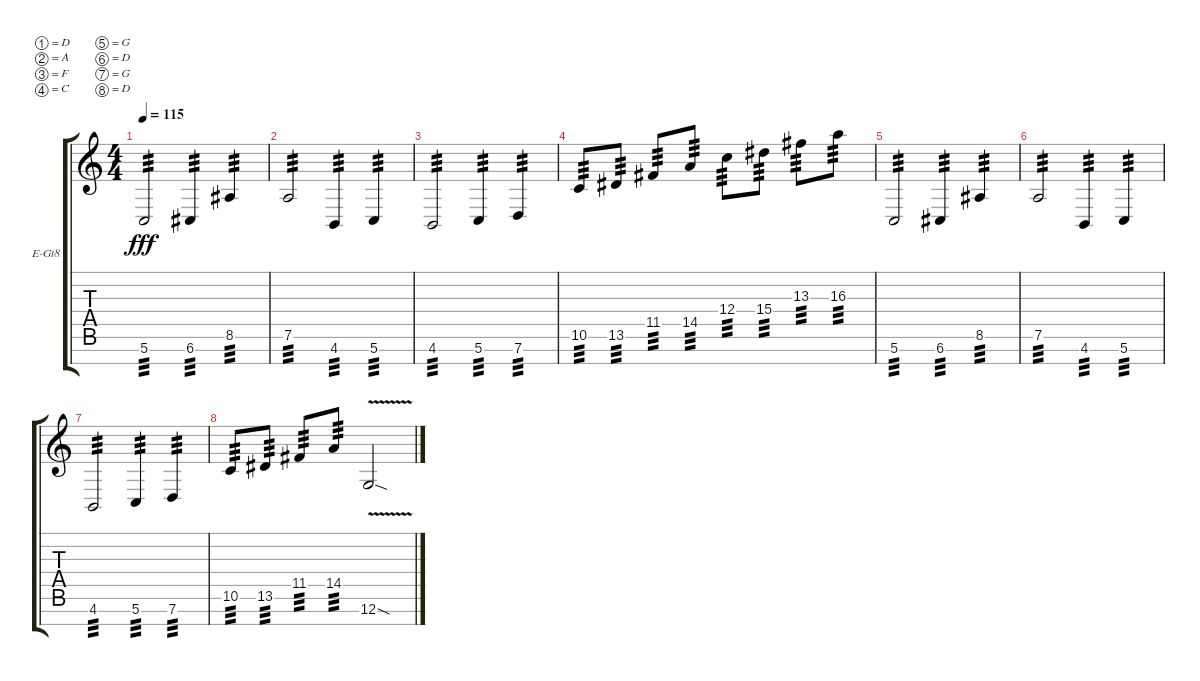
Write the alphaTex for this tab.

\bracketExtendMode groupsimilarinstruments
\firstSystemTrackNameOrientation horizontal
\otherSystemsTrackNameOrientation horizontal
\track ("Jae" "E-Gt8") {instrument distortionguitar}
\staff {score tabs}
\tuning (D4 A3 F3 C3 G2 D2 G1 D1)
\ts (4 4)
\tempo 115
\clef g2
\ks c
5.7.2{tp 3 dy fff} 6.7.4{tp 3} 8.6.4{tp 3} |
7.6.2{tp 3} 4.7.4{tp 3} 5.7.4{tp 3} |
4.7.2{tp 3} 5.7.4{tp 3} 7.7.4{tp 3} |
10.6.8{tp 3} 13.6.8{tp 3} 11.5.8{tp 3} 14.5.8{tp 3} 12.4.8{tp 3} 15.4.8{tp 3} 13.3.8{tp 3} 16.3.8{tp 3} |
5.7.2{tp 3} 6.7.4{tp 3} 8.6.4{tp 3} |
7.6.2{tp 3} 4.7.4{tp 3} 5.7.4{tp 3} |
4.7.2{tp 3} 5.7.4{tp 3} 7.7.4{tp 3} |
10.6.8{tp 3} 13.6.8{tp 3} 11.5.8{tp 3} 14.5.8{tp 3} 12.7{v sod}.2
